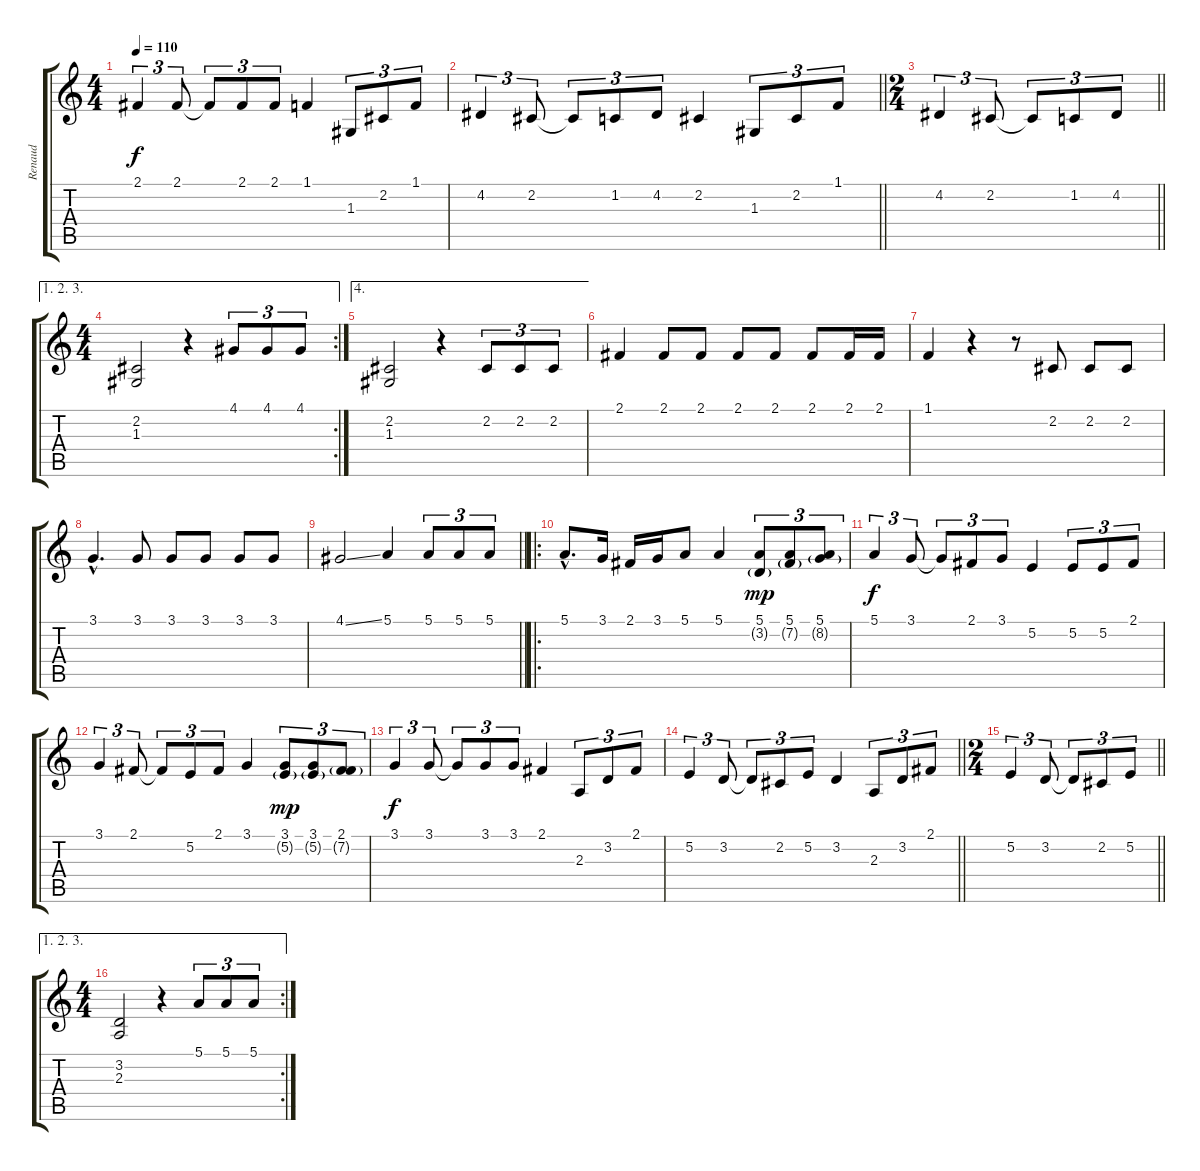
\track ("Renaud" "Renaud") {instrument panflute}
\staff {score tabs}
\tuning (E4 B3 G3 D3 A2 E2) {hide}
\ts (4 4)
\tempo 110
\clef g2
\ks c
2.1.4{tu (3 2) dy f} 2.1.8{tu (3 2)} 2.1{t}.8{tu (3 2)} 2.1.8{tu (3 2)} 2.1.8{tu (3 2)} 1.1.4 1.3.8{tu (3 2)} 2.2.8{tu (3 2)} 1.1.8{tu (3 2)} |
\barLineRight lightlight
4.2.4{tu (3 2)} 2.2.8{tu (3 2)} 2.2{t}.8{tu (3 2)} 1.2.8{tu (3 2)} 4.2.8{tu (3 2)} 2.2.4 1.3.8{tu (3 2)} 2.2.8{tu (3 2)} 1.1.8{tu (3 2)} |
\ts (2 4)
\barLineRight lightlight
4.2.4{tu (3 2)} 2.2.8{tu (3 2)} 2.2{t}.8{tu (3 2)} 1.2.8{tu (3 2)} 4.2.8{tu (3 2)} |
\ae (1 2 3)
\rc 2
\ts (4 4)
(2.2 1.3).2 r.4 4.1.8{tu (3 2)} 4.1.8{tu (3 2)} 4.1.8{tu (3 2)} |
\ae 4
(2.2 1.3).2 r.4 2.2.8{tu (3 2)} 2.2.8{tu (3 2)} 2.2.8{tu (3 2)} |
2.1.4 2.1.8 2.1.8 2.1.8 2.1.8 2.1.8 2.1.16 2.1.16 |
1.1.4 r.4 r.8 2.2.8 2.2.8 2.2.8 |
3.1{hac}.4{d} 3.1.8 3.1.8 3.1.8 3.1.8 3.1.8 |
\barLineRight lightlight
4.1{ss}.2 5.1.4 5.1.8{tu (3 2)} 5.1.8{tu (3 2)} 5.1.8{tu (3 2)} |
\ro
5.1{hac}.8{d} 3.1.16 2.1.16 3.1.16 5.1.8 5.1.4 (5.1 3.2{g}).8{tu (3 2) dy mp} (5.1 7.2{g}).8{tu (3 2)} (5.1 8.2{g}).8{tu (3 2)} |
5.1.4{tu (3 2) dy f} 3.1.8{tu (3 2)} 3.1{t}.8{tu (3 2)} 2.1.8{tu (3 2)} 3.1.8{tu (3 2)} 5.2.4 5.2.8{tu (3 2)} 5.2.8{tu (3 2)} 2.1.8{tu (3 2)} |
3.1.4{tu (3 2)} 2.1.8{tu (3 2)} 2.1{t}.8{tu (3 2)} 5.2.8{tu (3 2)} 2.1.8{tu (3 2)} 3.1.4 (3.1 5.2{g}).8{tu (3 2) dy mp} (3.1 5.2{g}).8{tu (3 2)} (2.1 7.2{g}).8{tu (3 2)} |
3.1.4{tu (3 2) dy f} 3.1.8{tu (3 2)} 3.1{t}.8{tu (3 2)} 3.1.8{tu (3 2)} 3.1.8{tu (3 2)} 2.1.4 2.3.8{tu (3 2)} 3.2.8{tu (3 2)} 2.1.8{tu (3 2)} |
\barLineRight lightlight
5.2.4{tu (3 2)} 3.2.8{tu (3 2)} 3.2{t}.8{tu (3 2)} 2.2.8{tu (3 2)} 5.2.8{tu (3 2)} 3.2.4 2.3.8{tu (3 2)} 3.2.8{tu (3 2)} 2.1.8{tu (3 2)} |
\ts (2 4)
\barLineRight lightlight
5.2.4{tu (3 2)} 3.2.8{tu (3 2)} 3.2{t}.8{tu (3 2)} 2.2.8{tu (3 2)} 5.2.8{tu (3 2)} |
\ae (1 2 3)
\rc 2
\ts (4 4)
(3.2 2.3).2 r.4 5.1.8{tu (3 2)} 5.1.8{tu (3 2)} 5.1.8{tu (3 2)}
